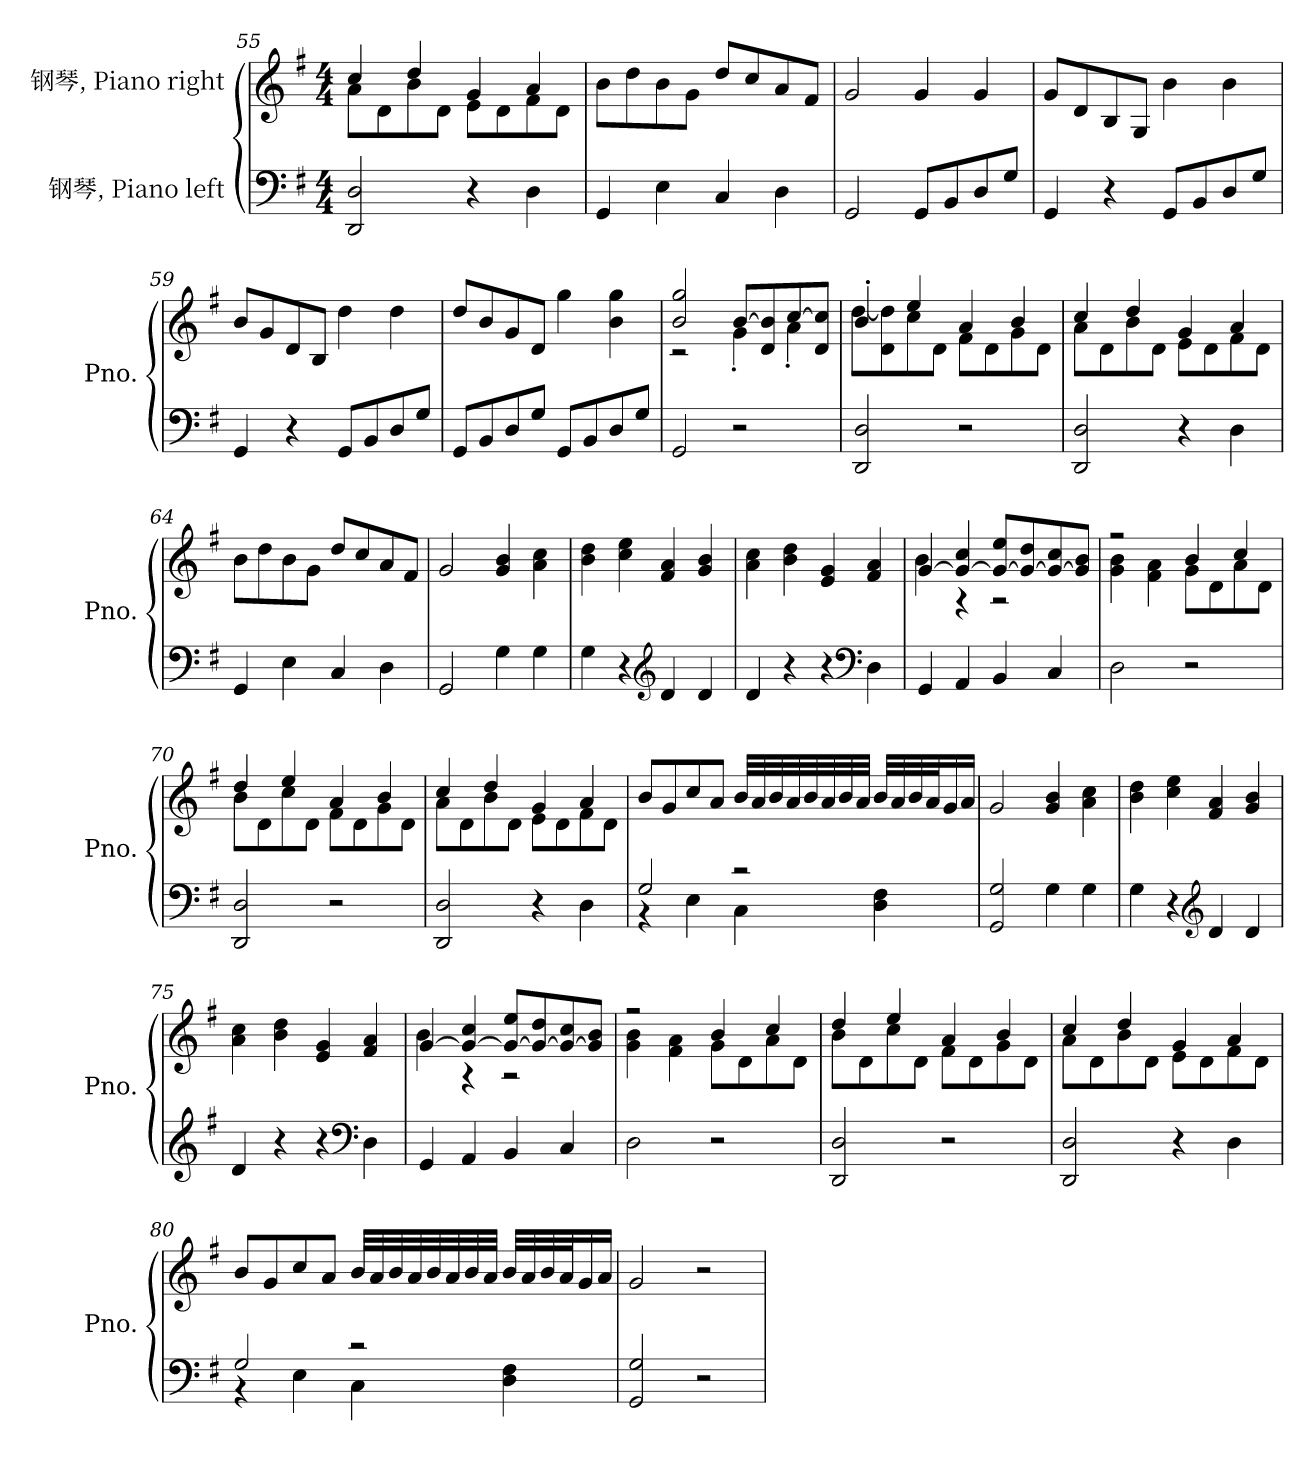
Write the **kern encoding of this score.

**kern	**kern
*part2	*part1
*staff2	*staff1
*I"钢琴, Piano left	*I"钢琴, Piano right
*I'Pno.	*I'Pno.
*clefF4	*clefG2
*k[f#]	*k[f#]
*M4/4	*M4/4
=55	=55
*	*^
2DD/ 2D/	4cc/	8a\L
.	.	8d\
.	4dd/	8b\
.	.	8d\J
4r	4g/	8e\L
.	.	8d\
4D\	4a/	8f#\
.	.	8d\J
*	*v	*v
!!LO:LB:g=z
=56	=56
4GG/	8b\L
.	8dd\
4E\	8b\
.	8g\J
4C/	8dd/L
.	8cc/
4D\	8a/
.	8f#/J
=57	=57
2GG/	2g/
8GG/L	4g/
8BB/	.
8D/	4g/
8G/J	.
=58	=58
4GG/	8g/L
.	8d/
4r	8B/
.	8G/J
8GG/L	4b\
8BB/	.
8D/	4b\
8G/J	.
=59	=59
4GG/	8b/L
.	8g/
4r	8d/
.	8B/J
8GG/L	4dd\
8BB/	.
8D/	4dd\
8G/J	.
=60	=60
8GG/L	8dd/L
8BB/	8b/
8D/	8g/
8G/J	8d/J
8GG/L	4gg\
8BB/	.
8D/	4b\ 4gg\
8G/J	.
!!LO:PB:g=z
=61	=61
*	*^
2GG/	2b/ 2gg/	2r
2r	[8b/L	4g'\
.	8d/ 8b/]	.
.	[8cc/	4a'\
.	8d/ 8cc/]J	.
=62	=62	=62
2DD/ 2D/	4b'/	[8dd\L
.	.	8d\ 8dd\]
.	4ee/	8cc\
.	.	8d\J
2r	4a/	8f#\L
.	.	8d\
.	4b/	8g\
.	.	8d\J
=63	=63	=63
2DD/ 2D/	4cc/	8a\L
.	.	8d\
.	4dd/	8b\
.	.	8d\J
4r	4g/	8e\L
.	.	8d\
4D\	4a/	8f#\
.	.	8d\J
*	*v	*v
=64	=64
4GG/	8b\L
.	8dd\
4E\	8b\
.	8g\J
4C/	8dd/L
.	8cc/
4D\	8a/
.	8f#/J
=65	=65
2GG/	2g/
4G\	4g/ 4b/
4G\	4a\ 4cc\
!!LO:LB:g=z
=66	=66
4G\	4b\ 4dd\
4r	4cc\ 4ee\
*clefG2	*
4d/	4f#/ 4a/
4d/	4g/ 4b/
=67	=67
4d/	4a\ 4cc\
4r	4b\ 4dd\
4r	4e/ 4g/
*clefF4	*
4D\	4f#/ 4a/
=68	=68
*	*^
4GG/	[4g/	4b\
4AA/	4g/_ 4cc/	4r
4BB/	8g/_ 8ee/L	2r
.	8g/_ 8dd/	.
4C/	8g/_ 8cc/	.
.	8g/] 8b/J	.
=69	=69	=69
2D\	2r	4g\ 4b\
.	.	4f#\ 4a\
2r	4b/	8g\L
.	.	8d\
.	4cc/	8a\
.	.	8d\J
=70	=70	=70
2DD/ 2D/	4dd/	8b\L
.	.	8d\
.	4ee/	8cc\
.	.	8d\J
2r	4a/	8f#\L
.	.	8d\
.	4b/	8g\
.	.	8d\J
!!LO:LB:g=z	!!
=71	=71	=71
2DD/ 2D/	4cc/	8a\L
.	.	8d\
.	4dd/	8b\
.	.	8d\J
4r	4g/	8e\L
.	.	8d\
4D\	4a/	8f#\
.	.	8d\J
*	*v	*v
=72	=72
*^	*
2G/	4r	8b/L
.	.	8g/
.	4E\	8cc/
.	.	8a/J
2r	4C\	32b/LLL
.	.	32a/
.	.	32b/
.	.	32a/
.	.	32b/
.	.	32a/
.	.	32b/
.	.	32a/JJJ
.	4D\ 4F#\	32b/LLL
.	.	32a/
.	.	32b/
.	.	32a/J
.	.	16g/
.	.	16a/JJ
*v	*v	*
=73	=73
2GG/ 2G/	2g/
4G\	4g/ 4b/
4G\	4a\ 4cc\
=74	=74
4G\	4b\ 4dd\
4r	4cc\ 4ee\
*clefG2	*
4d/	4f#/ 4a/
4d/	4g/ 4b/
=75	=75
4d/	4a\ 4cc\
4r	4b\ 4dd\
4r	4e/ 4g/
*clefF4	*
4D\	4f#/ 4a/
!!LO:LB:g=z
=76	=76
*	*^
4GG/	[4g/	4b\
4AA/	4g/_ 4cc/	4r
4BB/	8g/_ 8ee/L	2r
.	8g/_ 8dd/	.
4C/	8g/_ 8cc/	.
.	8g/] 8b/J	.
=77	=77	=77
2D\	2r	4g\ 4b\
.	.	4f#\ 4a\
2r	4b/	8g\L
.	.	8d\
.	4cc/	8a\
.	.	8d\J
=78	=78	=78
2DD/ 2D/	4dd/	8b\L
.	.	8d\
.	4ee/	8cc\
.	.	8d\J
2r	4a/	8f#\L
.	.	8d\
.	4b/	8g\
.	.	8d\J
=79	=79	=79
2DD/ 2D/	4cc/	8a\L
.	.	8d\
.	4dd/	8b\
.	.	8d\J
4r	4g/	8e\L
.	.	8d\
4D\	4a/	8f#\
.	.	8d\J
*	*v	*v
!!LO:LB:g=z
=80	=80
*^	*
2G/	4r	8b/L
.	.	8g/
.	4E\	8cc/
.	.	8a/J
2r	4C\	32b/LLL
.	.	32a/
.	.	32b/
.	.	32a/
.	.	32b/
.	.	32a/
.	.	32b/
.	.	32a/JJJ
.	4D\ 4F#\	32b/LLL
.	.	32a/
*	*	*MM115
.	.	32b/
.	.	32a/J
*	*	*MM110
.	.	16g/
*	*	*MM105
.	.	16a/JJ
*v	*v	*
=81	=81
*	*MM100
2GG/ 2G/	2g/
2r	2r
=	=
*-	*-
